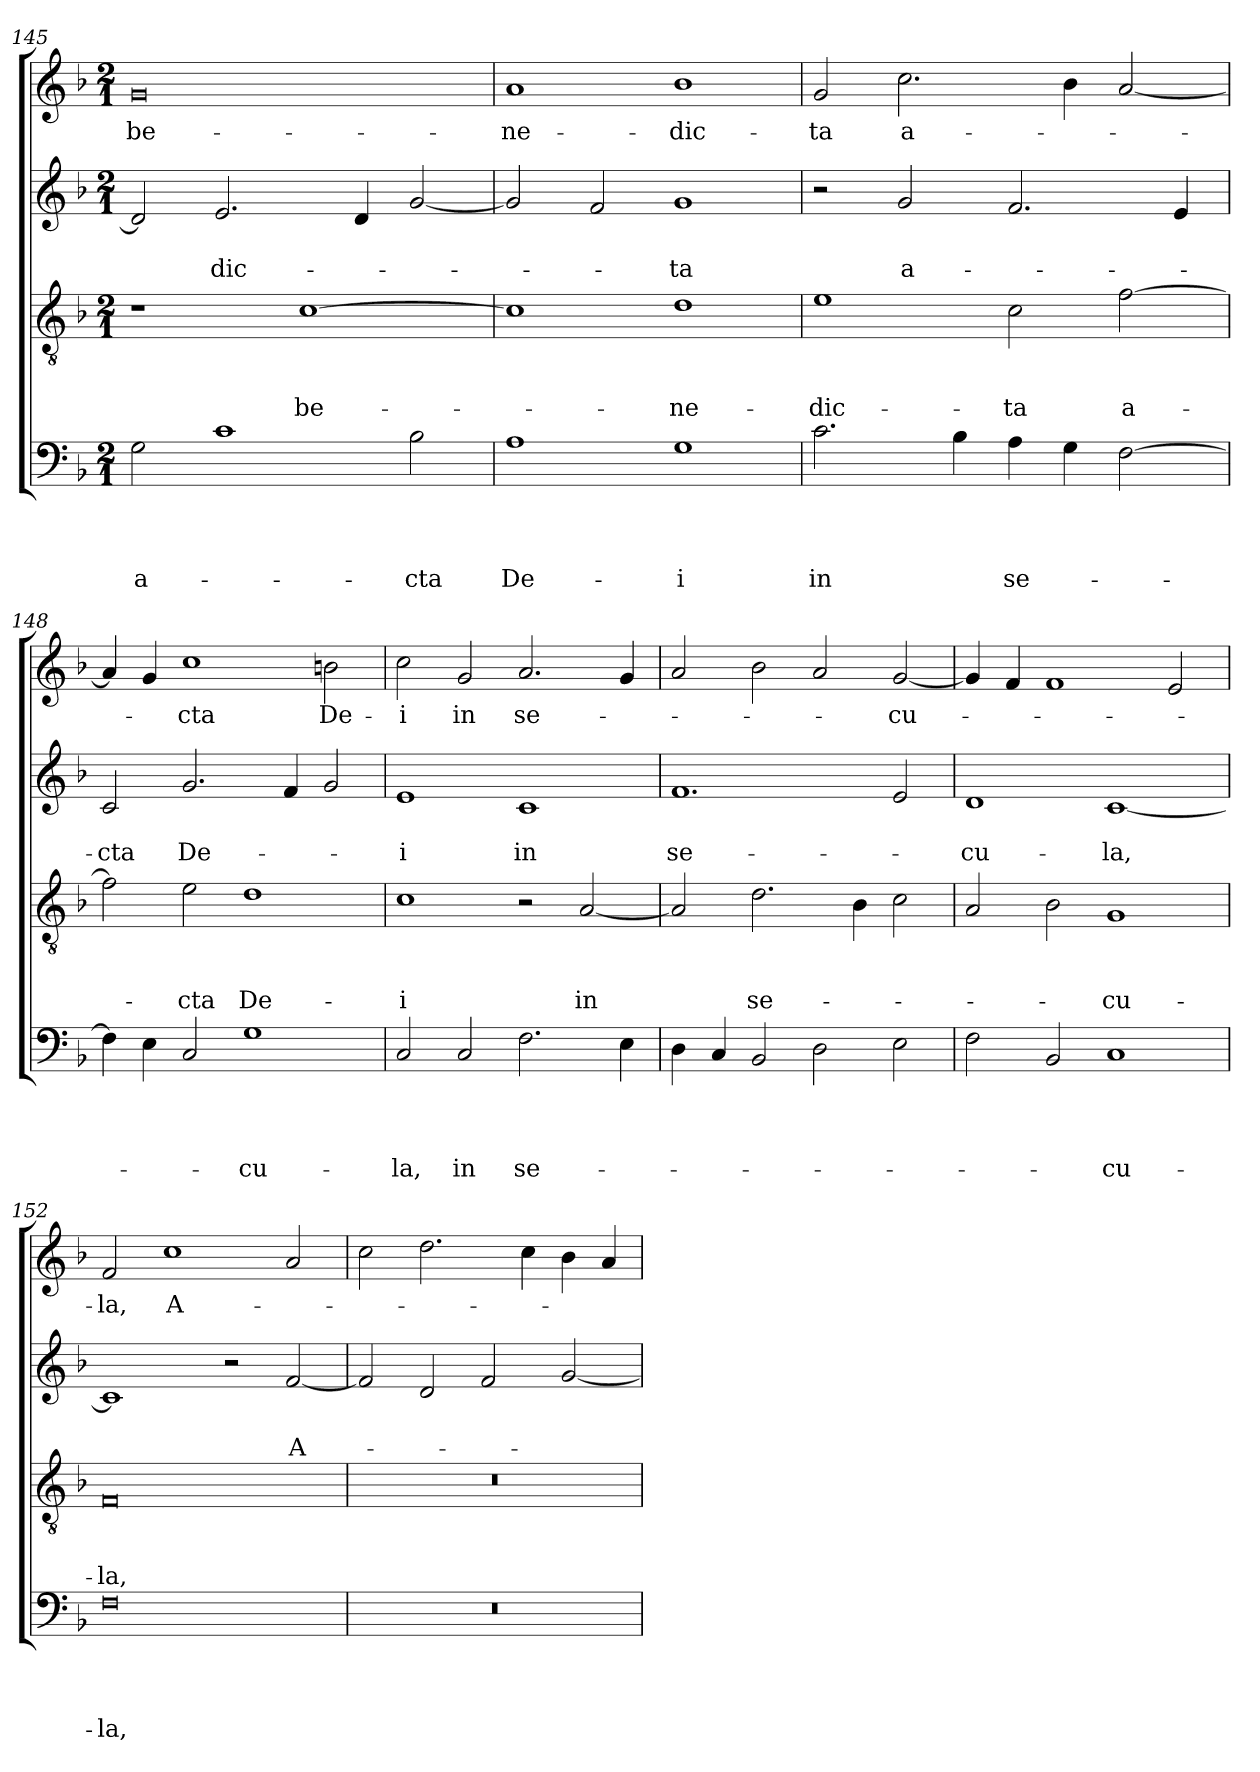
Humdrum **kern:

**kern	**text	**text	**text	**text	**kern	**text	**text	**text	**kern	**text	**text	**kern	**text
*part4	*part4	*part4	*part4	*part4	*part3	*part3	*part3	*part3	*part2	*part2	*part2	*part1	*part1
*staff4	*staff4	*staff4	*staff4	*staff4	*staff3	*staff3	*staff3	*staff3	*staff2	*staff2	*staff2	*staff1	*staff1
*clefF4	*	*	*	*	*clefGv2	*	*	*	*clefG2	*	*	*clefG2	*
*k[b-]	*	*	*	*	*k[b-]	*	*	*	*k[b-]	*	*	*k[b-]	*
*F:	*	*	*	*	*F:	*	*	*	*F:	*	*	*F:	*
*M2/1	*	*	*	*	*M2/1	*	*	*	*M2/1	*	*	*M2/1	*
=145	=145	=145	=145	=145	=145	=145	=145	=145	=145	=145	=145	=145	=145
2G\	.	.	.	a-	1r	.	.	.	2d/]	.	.	0g	be-
1c	.	.	.	.	.	.	.	.	2.e/	.	-dic-	.	.
.	.	.	.	.	[1c	.	.	be-	.	.	.	.	.
.	.	.	.	.	.	.	.	.	4d/	.	.	.	.
2B-\	.	.	.	-cta	.	.	.	.	[2g/	.	.	.	.
!!LO:PB:g=z
=146	=146	=146	=146	=146	=146	=146	=146	=146	=146	=146	=146	=146	=146
1A	.	.	.	De-	1c]	.	.	.	2g/]	.	.	1a	-ne-
.	.	.	.	.	.	.	.	.	2f/	.	.	.	.
1G	.	.	.	-i	1d	.	.	-ne-	1g	.	-ta	1b-	-dic-
=147	=147	=147	=147	=147	=147	=147	=147	=147	=147	=147	=147	=147	=147
2.c\	.	.	.	in	1e	.	.	-dic-	2r	.	.	2g/	-ta
.	.	.	.	.	.	.	.	.	2g/	.	a-	2.cc\	a-
4B-\	.	.	.	.	.	.	.	.	.	.	.	.	.
4A\	.	.	.	se-	2c\	.	.	-ta	2.f/	.	.	.	.
4G\	.	.	.	.	.	.	.	.	.	.	.	4b-\	.
[2F\	.	.	.	.	[2f\	.	.	a-	.	.	.	[2a/	.
.	.	.	.	.	.	.	.	.	4e/	.	.	.	.
=148	=148	=148	=148	=148	=148	=148	=148	=148	=148	=148	=148	=148	=148
4F\]	.	.	.	.	2f\]	.	.	.	2c/	.	-cta	4a/]	.
4E\	.	.	.	.	.	.	.	.	.	.	.	4g/	.
2C/	.	.	.	.	2e\	.	.	-cta	2.g/	.	De-	1cc	-cta
1G	.	.	.	-cu-	1d	.	.	De-	.	.	.	.	.
.	.	.	.	.	.	.	.	.	4f/	.	.	.	.
.	.	.	.	.	.	.	.	.	2g/	.	.	2b\	De-
=149	=149	=149	=149	=149	=149	=149	=149	=149	=149	=149	=149	=149	=149
2C/	.	.	.	-la,	1c	.	.	-i	1e	.	-i	2cc\	-i
2C/	.	.	.	in	.	.	.	.	.	.	.	2g/	in
2.F\	.	.	.	se-	2r	.	.	.	1c	.	in	2.a/	se-
.	.	.	.	.	[2A/	.	.	in	.	.	.	.	.
4E\	.	.	.	.	.	.	.	.	.	.	.	4g/	.
=150	=150	=150	=150	=150	=150	=150	=150	=150	=150	=150	=150	=150	=150
4D\	.	.	.	.	2A/]	.	.	.	1.f	.	se-	2a/	.
4C/	.	.	.	.	.	.	.	.	.	.	.	.	.
2BB-/	.	.	.	.	2.d\	.	.	se-	.	.	.	2b-\	.
2D\	.	.	.	.	.	.	.	.	.	.	.	2a/	.
.	.	.	.	.	4B-\	.	.	.	.	.	.	.	.
2E\	.	.	.	.	2c\	.	.	.	2e/	.	.	[2g/	-cu-
!!LO:LB:g=z
=151	=151	=151	=151	=151	=151	=151	=151	=151	=151	=151	=151	=151	=151
2F\	.	.	.	.	2A/	.	.	.	1d	.	-cu-	4g/]	.
.	.	.	.	.	.	.	.	.	.	.	.	4f/	.
2BB-/	.	.	.	.	2B-\	.	.	.	.	.	.	1f	.
1C	.	.	.	-cu-	1G	.	.	-cu-	[1c	.	-la,	.	.
.	.	.	.	.	.	.	.	.	.	.	.	2e/	.
=152	=152	=152	=152	=152	=152	=152	=152	=152	=152	=152	=152	=152	=152
0F	.	.	.	-la,	0F	.	.	-la,	1c]	.	.	2f/	-la,
.	.	.	.	.	.	.	.	.	.	.	.	1cc	A-
.	.	.	.	.	.	.	.	.	2r	.	.	.	.
.	.	.	.	.	.	.	.	.	[2f/	.	A-	2a/	.
=153	=153	=153	=153	=153	=153	=153	=153	=153	=153	=153	=153	=153	=153
0r	.	.	.	.	0r	.	.	.	2f/]	.	.	2cc\	.
.	.	.	.	.	.	.	.	.	2d/	.	.	2.dd\	.
.	.	.	.	.	.	.	.	.	2f/	.	.	.	.
.	.	.	.	.	.	.	.	.	.	.	.	4cc\	.
.	.	.	.	.	.	.	.	.	[2g/	.	.	4b-\	.
.	.	.	.	.	.	.	.	.	.	.	.	4a/	.
=	=	=	=	=	=	=	=	=	=	=	=	=	=
*-	*-	*-	*-	*-	*-	*-	*-	*-	*-	*-	*-	*-	*-
